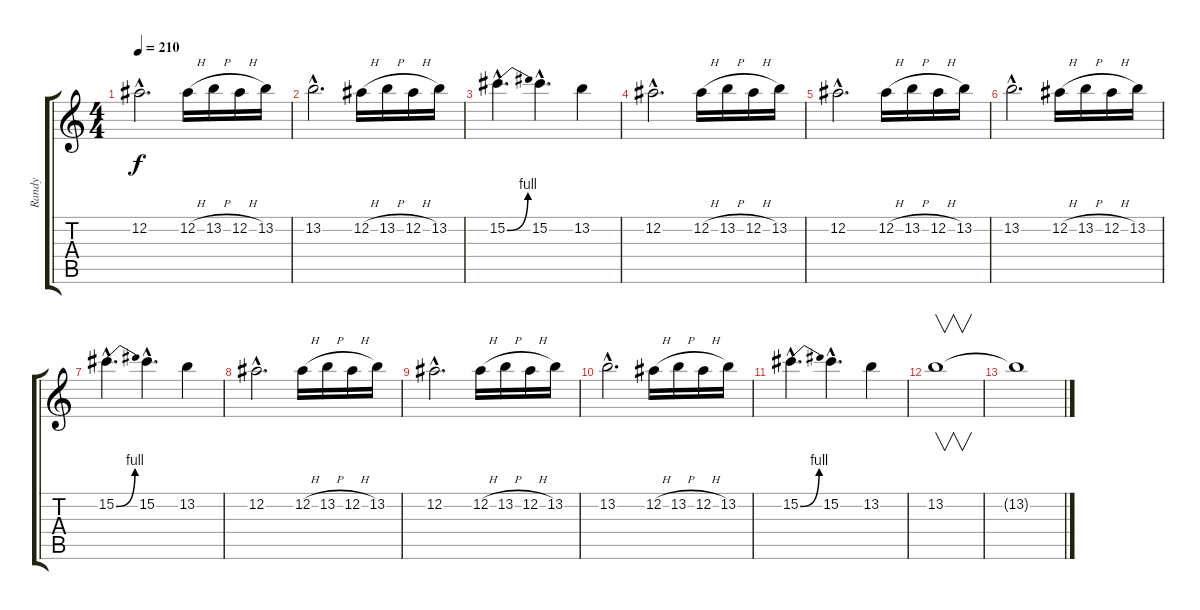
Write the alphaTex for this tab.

\track ("Randy" "Randy") {instrument distortionguitar}
\staff {score tabs}
\tuning (Eb4 Bb3 Gb3 Db3 Ab2 Eb2) {hide}
\ts (4 4)
\tempo 210
\clef g2
\ks c
12.2{hac}.2{d dy f} 12.2{h}.16 13.2{h}.16 12.2{h}.16 13.2.16 |
13.2{hac}.2{d} 12.2{h}.16 13.2{h}.16 12.2{h}.16 13.2.16 |
15.2{be (bend 0 0 60 4) hac}.4{d} 15.2{hac}.4{d} 13.2.4 |
12.2{hac}.2{d} 12.2{h}.16 13.2{h}.16 12.2{h}.16 13.2.16 |
12.2{hac}.2{d} 12.2{h}.16 13.2{h}.16 12.2{h}.16 13.2.16 |
13.2{hac}.2{d} 12.2{h}.16 13.2{h}.16 12.2{h}.16 13.2.16 |
15.2{be (bend 0 0 60 4) hac}.4{d} 15.2{hac}.4{d} 13.2.4 |
12.2{hac}.2{d} 12.2{h}.16 13.2{h}.16 12.2{h}.16 13.2.16 |
12.2{hac}.2{d} 12.2{h}.16 13.2{h}.16 12.2{h}.16 13.2.16 |
13.2{hac}.2{d} 12.2{h}.16 13.2{h}.16 12.2{h}.16 13.2.16 |
15.2{be (bend 0 0 60 4) hac}.4{d} 15.2{hac}.4{d} 13.2.4 |
13.2.1{v} |
13.2{t}.1
